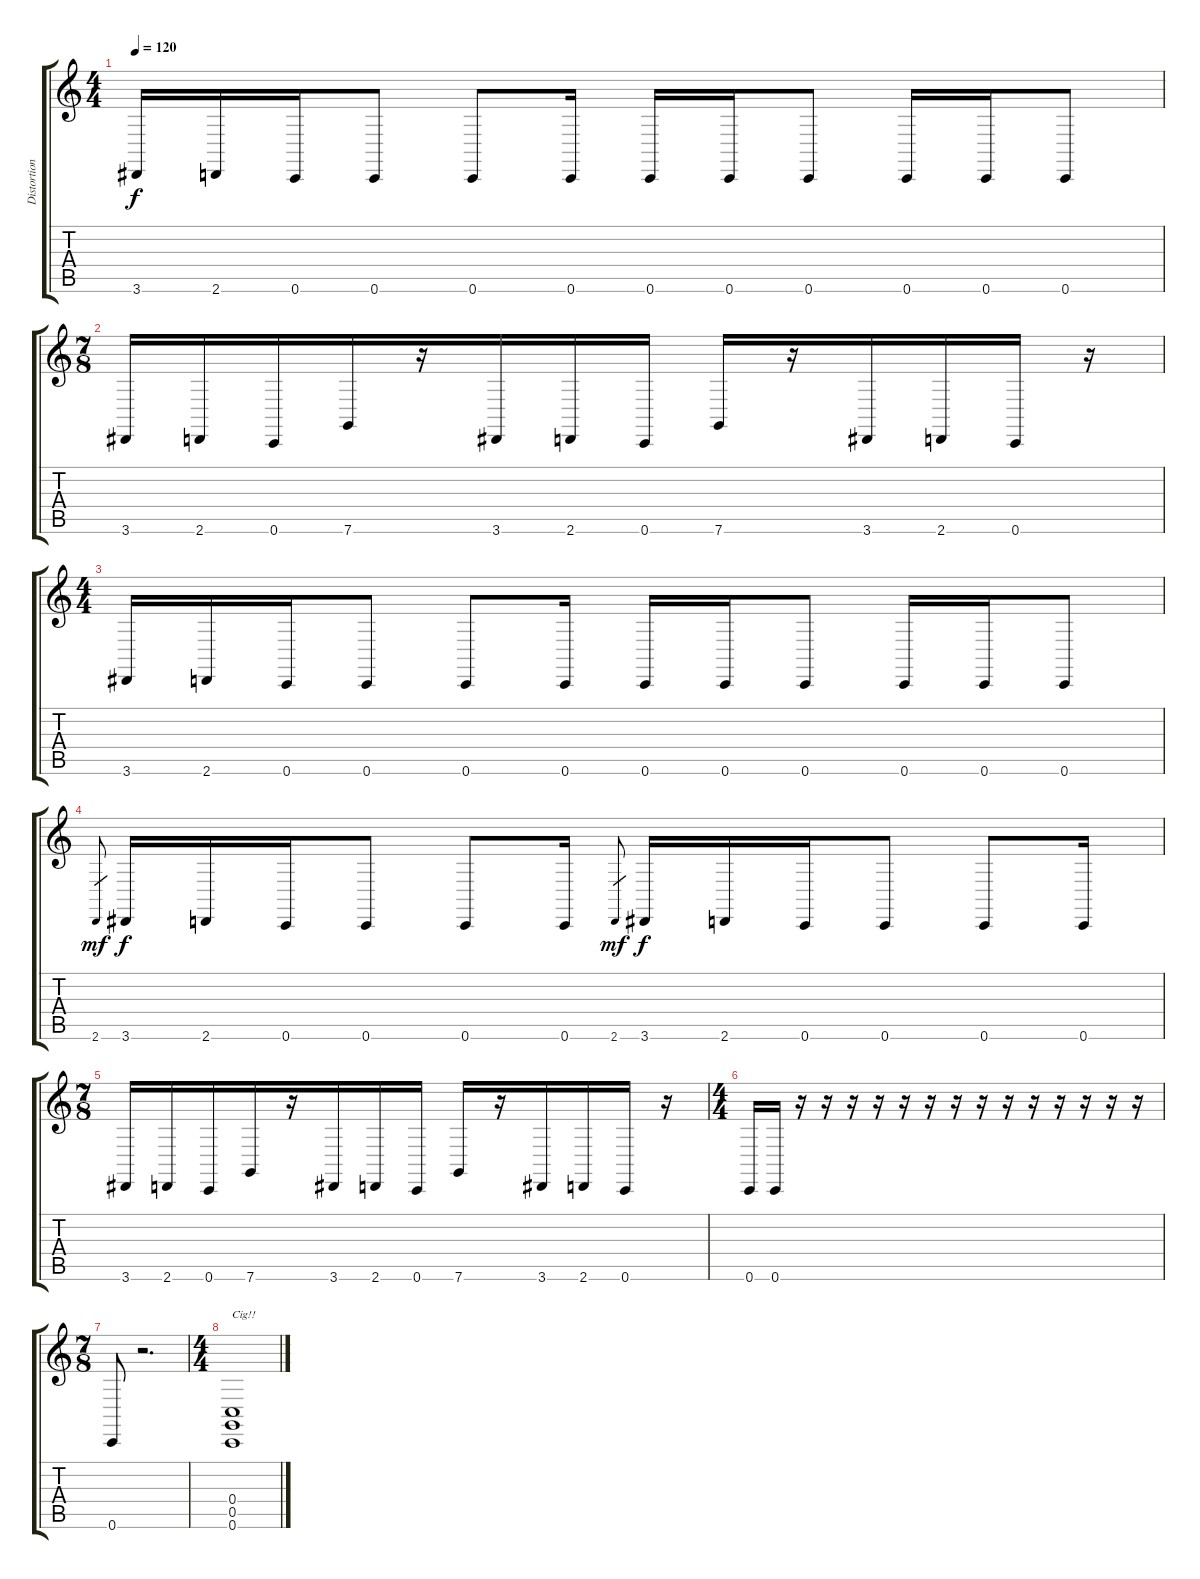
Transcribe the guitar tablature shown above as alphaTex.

\track ("Distortion Guitar" "Distortion") {instrument synthbrass1}
\staff {score tabs}
\tuning (D4 A3 F3 C3 G2 C2) {hide}
\ts (4 4)
\tempo 120
\clef g2
\ks c
3.6.16{dy f} 2.6.16 0.6.16 0.6.8 0.6.8 0.6.16 0.6.16 0.6.16 0.6.8 0.6.16 0.6.16 0.6.8 |
\ts (7 8)
3.6.16 2.6.16 0.6.16 7.6.16 r.16 3.6.16 2.6.16 0.6.16 7.6.16 r.16 3.6.16 2.6.16 0.6.16 r.16 |
\ts (4 4)
3.6.16 2.6.16 0.6.16 0.6.8 0.6.8 0.6.16 0.6.16 0.6.16 0.6.8 0.6.16 0.6.16 0.6.8 |
2.6.8{gr dy mf} 3.6.16{dy f} 2.6.16 0.6.16 0.6.8 0.6.8 0.6.16 2.6.8{gr dy mf} 3.6.16{dy f} 2.6.16 0.6.16 0.6.8 0.6.8 0.6.16 |
\ts (7 8)
3.6.16 2.6.16 0.6.16 7.6.16 r.16 3.6.16 2.6.16 0.6.16 7.6.16 r.16 3.6.16 2.6.16 0.6.16 r.16 |
\ts (4 4)
0.6.16 0.6.16 r.16 r.16 r.16 r.16 r.16 r.16 r.16 r.16 r.16 r.16 r.16 r.16 r.16 r.16 |
\ts (7 8)
0.6.8 r.2{d} |
\ts (4 4)
(0.4 0.5 0.6).1{txt "Cig!!"}
